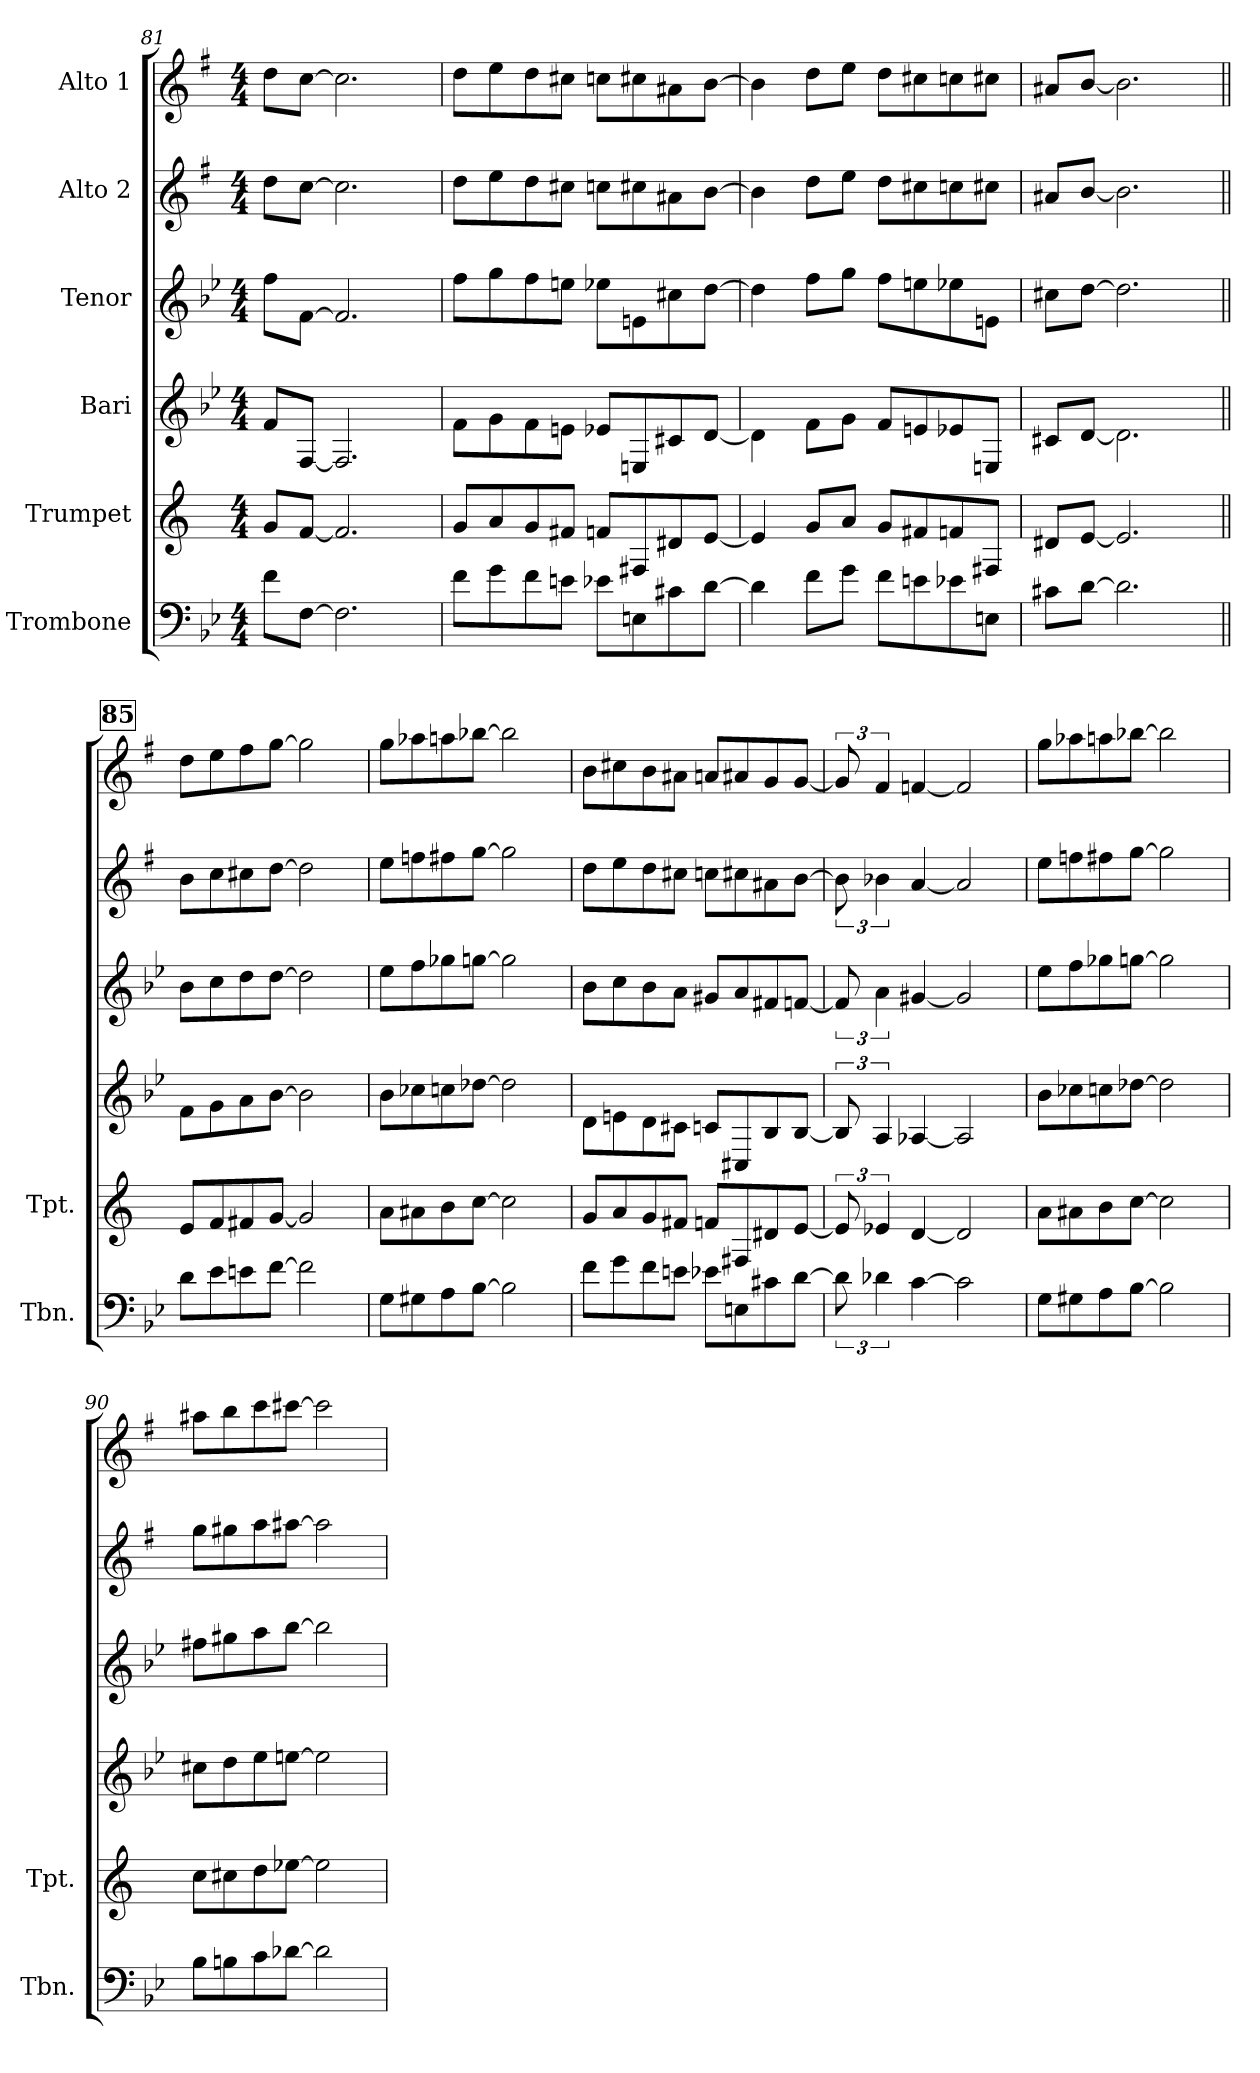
**kern	**kern	**kern	**kern	**kern	**kern
*part6	*part5	*part4	*part3	*part2	*part1
*staff6	*staff5	*staff4	*staff3	*staff2	*staff1
*I"Trombone	*I"Trumpet	*I"Bari	*I"Tenor	*I"Alto 2	*I"Alto 1
*I'Tbn.	*I'Tpt.	*	*	*	*
*clefF4	*clefG2	*clefG2	*clefG2	*clefG2	*clefG2
*	*ITrd1c2	*ITrd12c21	*ITrd8c14	*ITrd5c9	*ITrd5c9
*k[b-e-]	*k[b-e-]	*k[b-e-]	*k[b-e-]	*k[b-e-]	*k[b-e-]
*M4/4	*M4/4	*M4/4	*M4/4	*M4/4	*M4/4
=81	=81	=81	=81	=81	=81
8f\L	8f/L	8F/L	8f\L	8f\L	8f\L
[8F\J	[8e-/J	[8FF/J	[8F\J	[8e-\J	[8e-\J
2.F\]	2.e-/]	2.FF/]	2.F/]	2.e-\]	2.e-\]
=82	=82	=82	=82	=82	=82
8f\L	8f/L	8F\L	8f\L	8f\L	8f\L
8g\	8g/	8G\	8g\	8g\	8g\
8f\	8f/	8F\	8f\	8f\	8f\
8en\J	8en/J	8En\J	8en\J	8en\J	8en\J
8e-X\L	8e-X/L	8E-X/L	8e-X\L	8e-X\L	8e-X\L
8En\	8En/	8EEn/	8En\	8en\	8en\
8c#X\	8c#X/	8C#X/	8c#X\	8c#X\	8c#X\
[8d\J	[8d/J	[8D/J	[8d\J	[8d\J	[8d\J
=83	=83	=83	=83	=83	=83
4d\]	4d/]	4D\]	4d\]	4d\]	4d\]
8f\L	8f/L	8F\L	8f\L	8f\L	8f\L
8g\J	8g/J	8G\J	8g\J	8g\J	8g\J
8f\L	8f/L	8F/L	8f\L	8f\L	8f\L
8en\	8en/	8En/	8en\	8en\	8en\
8e-X\	8e-X/	8E-X/	8e-X\	8e-X\	8e-X\
8En\J	8En/J	8EEn/J	8En\J	8en\J	8en\J
=84	=84	=84	=84	=84	=84
8c#X\L	8c#X/L	8C#X/L	8c#X\L	8c#X/L	8c#X/L
[8d\J	[8d/J	[8D/J	[8d\J	[8d/J	[8d/J
2.d\]	2.d/]	2.D\]	2.d\]	2.d\]	2.d\]
!!LO:REH:place=s1:a:B:fs=14:t=85
=85||	=85||	=85||	=85||	=85||	=85||
8d\L	8d/L	8F\L	8B-\L	8d\L	8f\L
8e-\	8e-/	8G\	8c\	8e-\	8g\
8en\	8en/	8A\	8d\	8en\	8a\
[8f\J	[8f/J	[8B-\J	[8d\J	[8f\J	[8b-\J
2f\]	2f/]	2B-\]	2d\]	2f\]	2b-\]
=86	=86	=86	=86	=86	=86
8G\L	8g\L	8B-\L	8e-\L	8g\L	8b-\L
8G#X\	8g#X\	8c-X\	8f\	8a-X\	8cc-X\
8A\	8a\	8cn\	8g-X\	8an\	8ccn\
[8B-\J	[8b-\J	[8d-X\J	[8gn\J	[8b-\J	[8dd-X\J
2B-\]	2b-\]	2d-\]	2g\]	2b-\]	2dd-\]
!!LO:LB:g=z
=87	=87	=87	=87	=87	=87
8f\L	8f/L	8D\L	8B-\L	8f\L	8d\L
8g\	8g/	8En\	8c\	8g\	8en\
8f\	8f/	8D\	8B-\	8f\	8d\
8en\J	8en/J	8C#X\J	8A\J	8en\J	8c#X\J
8e-X\L	8e-X/L	8Cn/L	8G#X/L	8e-X\L	8cn/L
8En\	8En/	8CC#X/	8A/	8en\	8c#X/
8c#X\	8c#X/	8BB-/	8F#X/	8c#X\	8B-/
[8d\J	[8d/J	[8BB-/J	[8Fn/J	[8d\J	[8B-/J
=88	=88	=88	=88	=88	=88
12d\]	12d/]	12BB-/]	12F/]	12d\]	12B-/]
6d-X\	6d-X/	6AA/	6A\	6d-X\	6A/
[4c\	[4c/	[4AA-X/	[4G#X/	[4c/	[4A-X/
2c\]	2c/]	2AA-/]	2G#/]	2c/]	2A-/]
=89	=89	=89	=89	=89	=89
8G\L	8g\L	8B-\L	8e-\L	8g\L	8b-\L
8G#X\	8g#X\	8c-X\	8f\	8a-X\	8cc-X\
8A\	8a\	8cn\	8g-X\	8an\	8ccn\
[8B-\J	[8b-\J	[8d-X\J	[8gn\J	[8b-\J	[8dd-X\J
2B-\]	2b-\]	2d-\]	2g\]	2b-\]	2dd-\]
=90	=90	=90	=90	=90	=90
8B-\L	8b-\L	8c#X\L	8f#X\L	8b-\L	8cc#X\L
8Bn\	8bn\	8d\	8g#X\	8bn\	8dd\
8c\	8cc\	8e-\	8a\	8cc\	8ee-\
[8d-X\J	[8dd-X\J	[8en\J	[8b-\J	[8cc#X\J	[8een\J
2d-\]	2dd-\]	2e\]	2b-\]	2cc#\]	2ee\]
=	=	=	=	=	=
*-	*-	*-	*-	*-	*-
